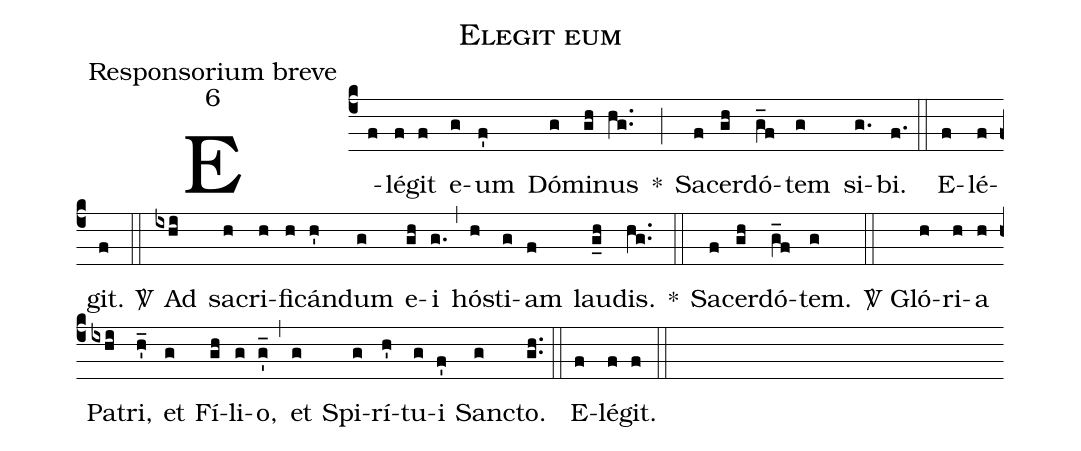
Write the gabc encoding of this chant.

name:Elegit eum;
office-part:Responsorium breve;
mode:6;
%%
(c4)E(f)lé(f)git(f) e(g)um(f') Dó(g)mi(gh)nus(hg..)
 *(;)
Sa(f)cer(gh)dó(g_f)tem(g) si(g.)bi.(f.) (::)

E(f)lé(f)git.(f)  <sp>V/</sp>(::)

Ad(ixhi) sa(h)cri(h)fi(h)cán(h')dum(g) e(gh)i(g.) (,) hó(h)sti(g)am(f) lau(g_h)dis.(hg..)

*(::) Sa(f)cer(gh)dó(g_f)tem.(g) (::)

 <sp>V/</sp> Gló(h)ri(h)a(h) Pa(ixhi)tri,(h_') et(g) Fí(gh)li(g)o,(g_') (,) et(g) Spi(g)rí(h')tu(g)i(f') San(g)cto.(gh..) (::)

E(f)lé(f)git.(f) (::)
